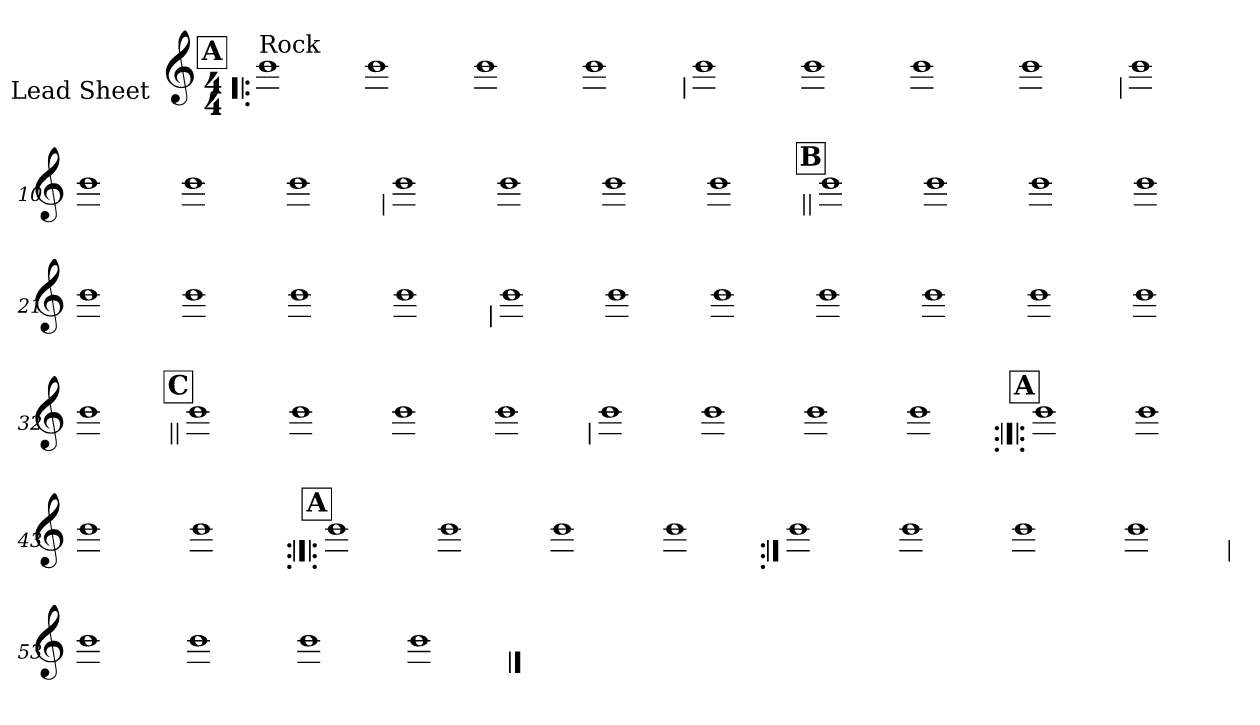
**kern
*part1
*staff1
*I"Lead Sheet
*stria0
*clefG2
*k[]
*C:
*M4/4
*MM138
!!LO:REH:place=s1:a:t=A
=1!|:
!LO:TX:a:t=Rock
1b
=2-
1b
=3-
1b
=4-
1b
!!LO:LB:g=z
=5
1b
=6-
1b
=7-
1b
=8-
1b
!!LO:LB:g=z
=9
1b
=10-
1b
=11-
1b
=12-
1b
!!LO:LB:g=z
=13
1b
=14-
1b
=15-
1b
=16-
1b
!!LO:LB:g=z
!!LO:REH:place=s1:a:t=B
=17||
1b
=18-
1b
=19-
1b
=20-
1b
=21-
1b
=22-
1b
=23-
1b
=24-
1b
!!LO:LB:g=z
=25
1b
=26-
1b
=27-
1b
=28-
1b
=29-
1b
=30-
1b
=31-
1b
=32-
1b
!!LO:LB:g=z
!!LO:REH:place=s1:a:t=C
=33||
1b
=34-
1b
=35-
1b
=36-
1b
!!LO:LB:g=z
=37
1b
=38-
1b
=39-
1b
=40-
1b
!!LO:LB:g=z
!!LO:REH:place=s1:a:t=A
=41:|!|:
1b
=42-
1b
=43-
1b
=44-
1b
!!LO:LB:g=z
!!LO:REH:place=s1:a:t=A
=45:|!|:
1b
=46-
1b
=47-
1b
=48-
1b
!!LO:LB:g=z
=49:|!
1b
=50-
1b
=51-
1b
=52-
1b
!!LO:LB:g=z
=53
1b
=54-
1b
=55-
1b
=56-
1b
==
*-
